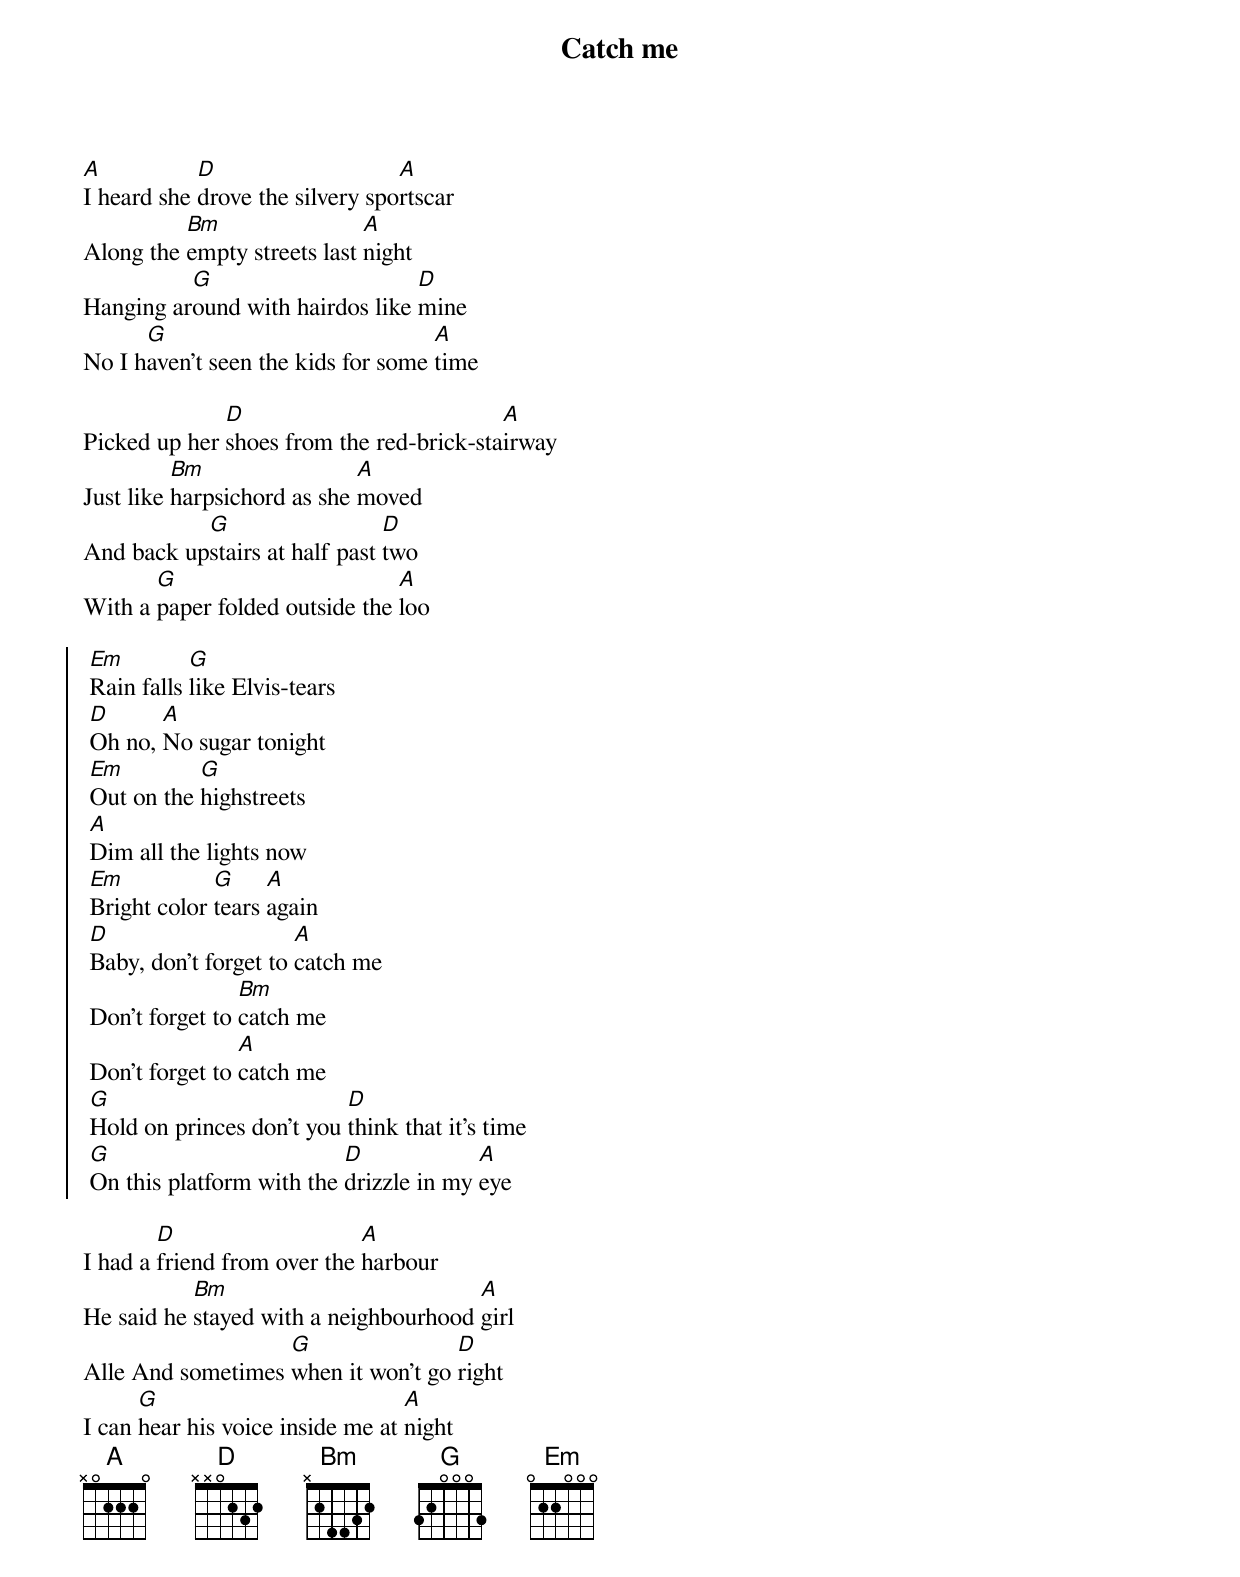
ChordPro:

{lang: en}
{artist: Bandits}
{title: Catch me}

[A]I heard she [D]drove the silvery spo[A]rtscar
Along the [Bm]empty streets last [A]night
Hanging ar[G]ound with hairdos like [D]mine
No I h[G]aven't seen the kids for some [A]time

Picked up her [D]shoes from the red-brick-sta[A]irway
Just like [Bm]harpsichord as she [A]moved
And back up[G]stairs at half past [D]two
With a [G]paper folded outside the [A]loo

{soc}
	[Em]Rain falls [G]like Elvis-tears
	[D]Oh no, [A]No sugar tonight
	[Em]Out on the [G]highstreets
	[A]Dim all the lights now
	[Em]Bright color [G]tears [A]again
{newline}
	[D]Baby, don't forget to [A]catch me
	Don't forget to [Bm]catch me
	Don't forget to [A]catch me
	[G]Hold on princes don't you [D]think that it's time
	[G]On this platform with the [D]drizzle in my [A]eye
{eoc}

I had a [D]friend from over the [A]harbour
He said he [Bm]stayed with a neighbourhood [A]girl
Alle And sometimes [G]when it won't go [D]right
I can [G]hear his voice inside me at [A]night
